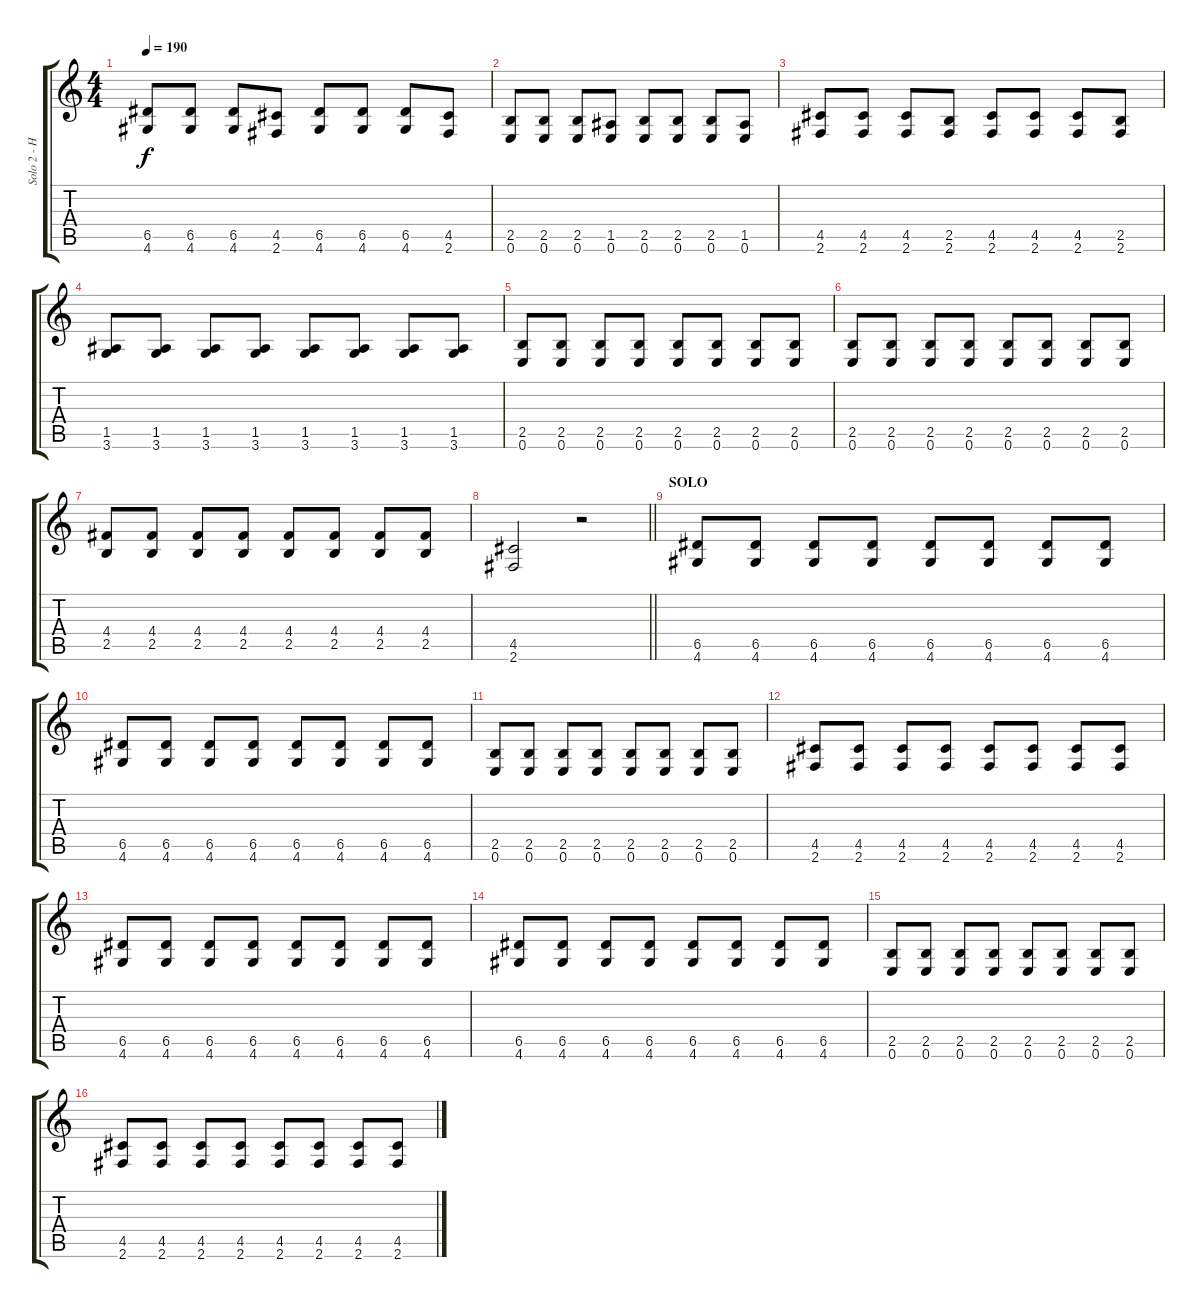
\track ("Solo 2 - HV Potapi4" "Solo 2 - H") {instrument overdrivenguitar}
\staff {score tabs}
\tuning (E4 B3 G3 D3 A2 E2) {hide}
\ts (4 4)
\tempo 190
\clef g2
\ks c
(6.5 4.6).8{dy f} (6.5 4.6).8 (6.5 4.6).8 (4.5 2.6).8 (6.5 4.6).8 (6.5 4.6).8 (6.5 4.6).8 (4.5 2.6).8 |
(2.5 0.6).8 (2.5 0.6).8 (2.5 0.6).8 (1.5 0.6).8 (2.5 0.6).8 (2.5 0.6).8 (2.5 0.6).8 (1.5 0.6).8 |
(4.5 2.6).8 (4.5 2.6).8 (4.5 2.6).8 (2.5 2.6).8 (4.5 2.6).8 (4.5 2.6).8 (4.5 2.6).8 (2.5 2.6).8 |
(1.5 3.6).8 (1.5 3.6).8 (1.5 3.6).8 (1.5 3.6).8 (1.5 3.6).8 (1.5 3.6).8 (1.5 3.6).8 (1.5 3.6).8 |
(2.5 0.6).8 (2.5 0.6).8 (2.5 0.6).8 (2.5 0.6).8 (2.5 0.6).8 (2.5 0.6).8 (2.5 0.6).8 (2.5 0.6).8 |
(2.5 0.6).8 (2.5 0.6).8 (2.5 0.6).8 (2.5 0.6).8 (2.5 0.6).8 (2.5 0.6).8 (2.5 0.6).8 (2.5 0.6).8 |
(4.4 2.5).8 (4.4 2.5).8 (4.4 2.5).8 (4.4 2.5).8 (4.4 2.5).8 (4.4 2.5).8 (4.4 2.5).8 (4.4 2.5).8 |
\barLineRight lightlight
(4.5 2.6).2 r.2 |
\section ("" "SOLO")
(6.5 4.6).8 (6.5 4.6).8 (6.5 4.6).8 (6.5 4.6).8 (6.5 4.6).8 (6.5 4.6).8 (6.5 4.6).8 (6.5 4.6).8 |
(6.5 4.6).8 (6.5 4.6).8 (6.5 4.6).8 (6.5 4.6).8 (6.5 4.6).8 (6.5 4.6).8 (6.5 4.6).8 (6.5 4.6).8 |
(2.5 0.6).8 (2.5 0.6).8 (2.5 0.6).8 (2.5 0.6).8 (2.5 0.6).8 (2.5 0.6).8 (2.5 0.6).8 (2.5 0.6).8 |
(4.5 2.6).8 (4.5 2.6).8 (4.5 2.6).8 (4.5 2.6).8 (4.5 2.6).8 (4.5 2.6).8 (4.5 2.6).8 (4.5 2.6).8 |
(6.5 4.6).8 (6.5 4.6).8 (6.5 4.6).8 (6.5 4.6).8 (6.5 4.6).8 (6.5 4.6).8 (6.5 4.6).8 (6.5 4.6).8 |
(6.5 4.6).8 (6.5 4.6).8 (6.5 4.6).8 (6.5 4.6).8 (6.5 4.6).8 (6.5 4.6).8 (6.5 4.6).8 (6.5 4.6).8 |
(2.5 0.6).8 (2.5 0.6).8 (2.5 0.6).8 (2.5 0.6).8 (2.5 0.6).8 (2.5 0.6).8 (2.5 0.6).8 (2.5 0.6).8 |
(4.5 2.6).8 (4.5 2.6).8 (4.5 2.6).8 (4.5 2.6).8 (4.5 2.6).8 (4.5 2.6).8 (4.5 2.6).8 (4.5 2.6).8
